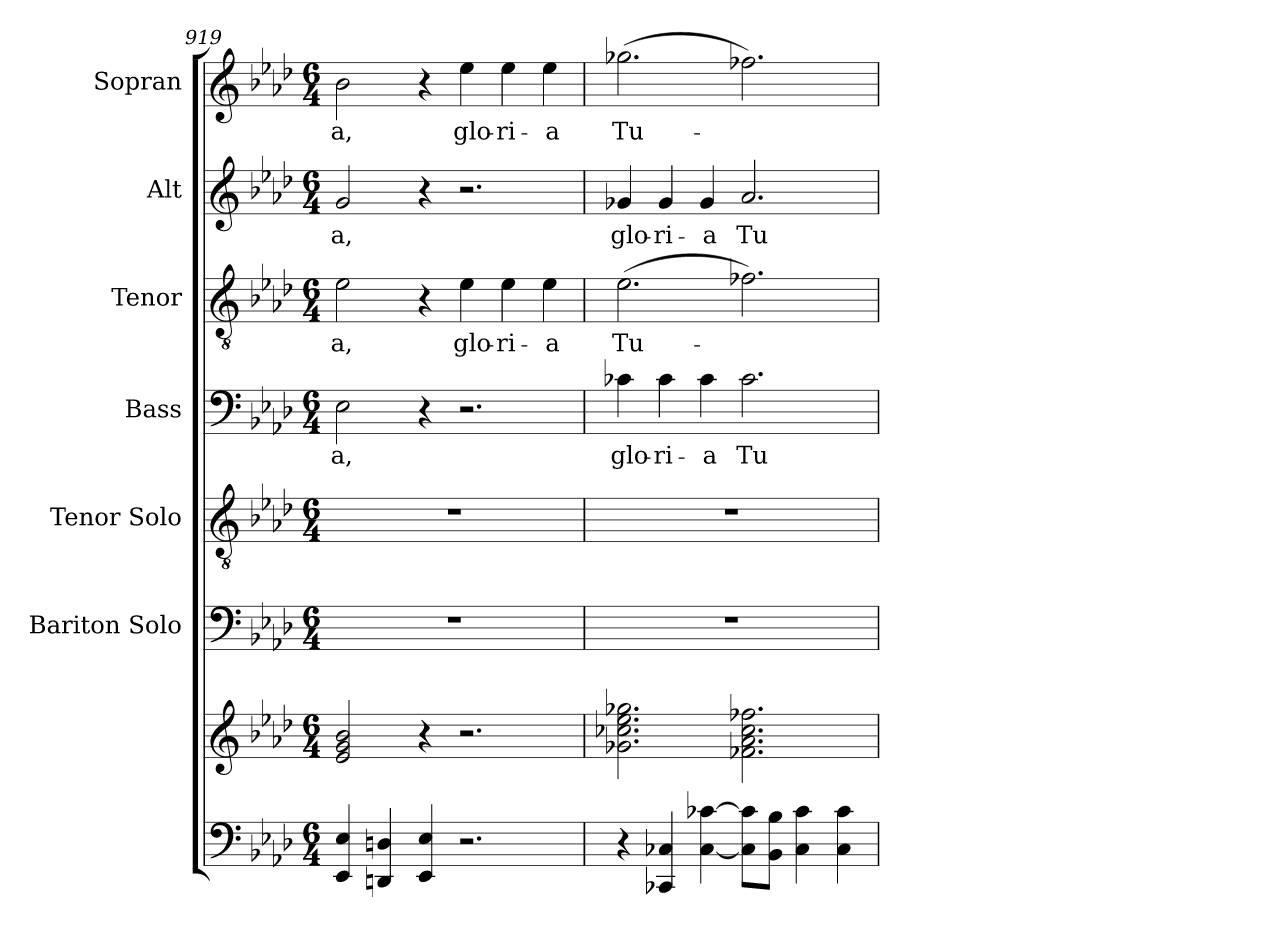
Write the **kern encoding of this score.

**kern	**kern	**kern	**kern	**kern	**text	**kern	**text	**kern	**text	**kern	**text
*part7	*part7	*part6	*part5	*part4	*part4	*part3	*part3	*part2	*part2	*part1	*part1
*staff8	*staff7	*staff6	*staff5	*staff4	*staff4	*staff3	*staff3	*staff2	*staff2	*staff1	*staff1
*	*	*I"Bariton Solo	*I"Tenor Solo	*I"Bass	*	*I"Tenor	*	*I"Alt	*	*I"Sopran	*
*	*	*	*	*I'B.	*	*I'T.	*	*I'A.	*	*I'S.	*
*clefF4	*clefG2	*clefF4	*clefGv2	*clefF4	*	*clefGv2	*	*clefG2	*	*clefG2	*
*k[b-e-a-d-]	*k[b-e-a-d-]	*k[b-e-a-d-]	*k[b-e-a-d-]	*k[b-e-a-d-]	*	*k[b-e-a-d-]	*	*k[b-e-a-d-]	*	*k[b-e-a-d-]	*
*A-:	*A-:	*A-:	*A-:	*A-:	*	*A-:	*	*A-:	*	*A-:	*
*M6/4	*M6/4	*M6/4	*M6/4	*M6/4	*	*M6/4	*	*M6/4	*	*M6/4	*
=919	=919	=919	=919	=919	=919	=919	=919	=919	=919	=919	=919
!	!	!	!	!	!LO:LY:b	!	!LO:LY:b	!	!LO:LY:b	!	!LO:LY:b
4EE-/ 4E-/	2e-/ 2g/ 2b-/	1.r	1.r	2E-\	-a,	2e-\	-a,	2g/	-a,	2b-\	-a,
4DDn/ 4Dn/	.	.	.	.	.	.	.	.	.	.	.
4EE-/ 4E-/	4r	.	.	4r	.	4r	.	4r	.	4r	.
!	!	!	!	!	!	!	!LO:LY:b	!	!	!	!LO:LY:b
2.r	2.r	.	.	2.r	.	4e-\	glo-	2.r	.	4ee-\	glo-
!	!	!	!	!	!	!	!LO:LY:b	!	!	!	!LO:LY:b
.	.	.	.	.	.	4e-\	-ri-	.	.	4ee-\	-ri-
!	!	!	!	!	!	!	!LO:LY:b	!	!	!	!LO:LY:b
.	.	.	.	.	.	4e-\	-a	.	.	4ee-\	-a
!!LO:PB:g=z
=920	=920	=920	=920	=920	=920	=920	=920	=920	=920	=920	=920
!	!	!	!	!	!LO:LY:b	!	!LO:LY:b	!	!LO:LY:b	!	!LO:LY:b
4r	2.g-X\ 2.cc-X\ 2.ee-\ 2.gg-X\	1.r	1.r	4c-X\	glo-	(>2.e-\	Tu-	4g-X/	glo-	(>2.gg-X\	Tu-
!	!	!	!	!	!LO:LY:b	!	!	!	!LO:LY:b	!	!
4CC-X/ 4C-X/	.	.	.	4c-\	-ri-	.	.	4g-/	-ri-	.	.
!	!	!	!	!	!LO:LY:b	!	!	!	!LO:LY:b	!	!
[4C-\ [4c-X\	.	.	.	4c-\	-a	.	.	4g-/	-a	.	.
!	!	!	!	!	!LO:LY:b	!	!	!	!LO:LY:b	!	!
8C-\] 8c-\]L	2.f-X\ 2.a-\ 2.cc-\ 2.ff-X\	.	.	2.c-\	Tu-	2.f-X\)	.	2.a-/	Tu-	2.ff-X\)	.
8BB-\ 8B-\J	.	.	.	.	.	.	.	.	.	.	.
4C-\ 4c-\	.	.	.	.	.	.	.	.	.	.	.
4C-\ 4c-\	.	.	.	.	.	.	.	.	.	.	.
=	=	=	=	=	=	=	=	=	=	=	=
*-	*-	*-	*-	*-	*-	*-	*-	*-	*-	*-	*-
